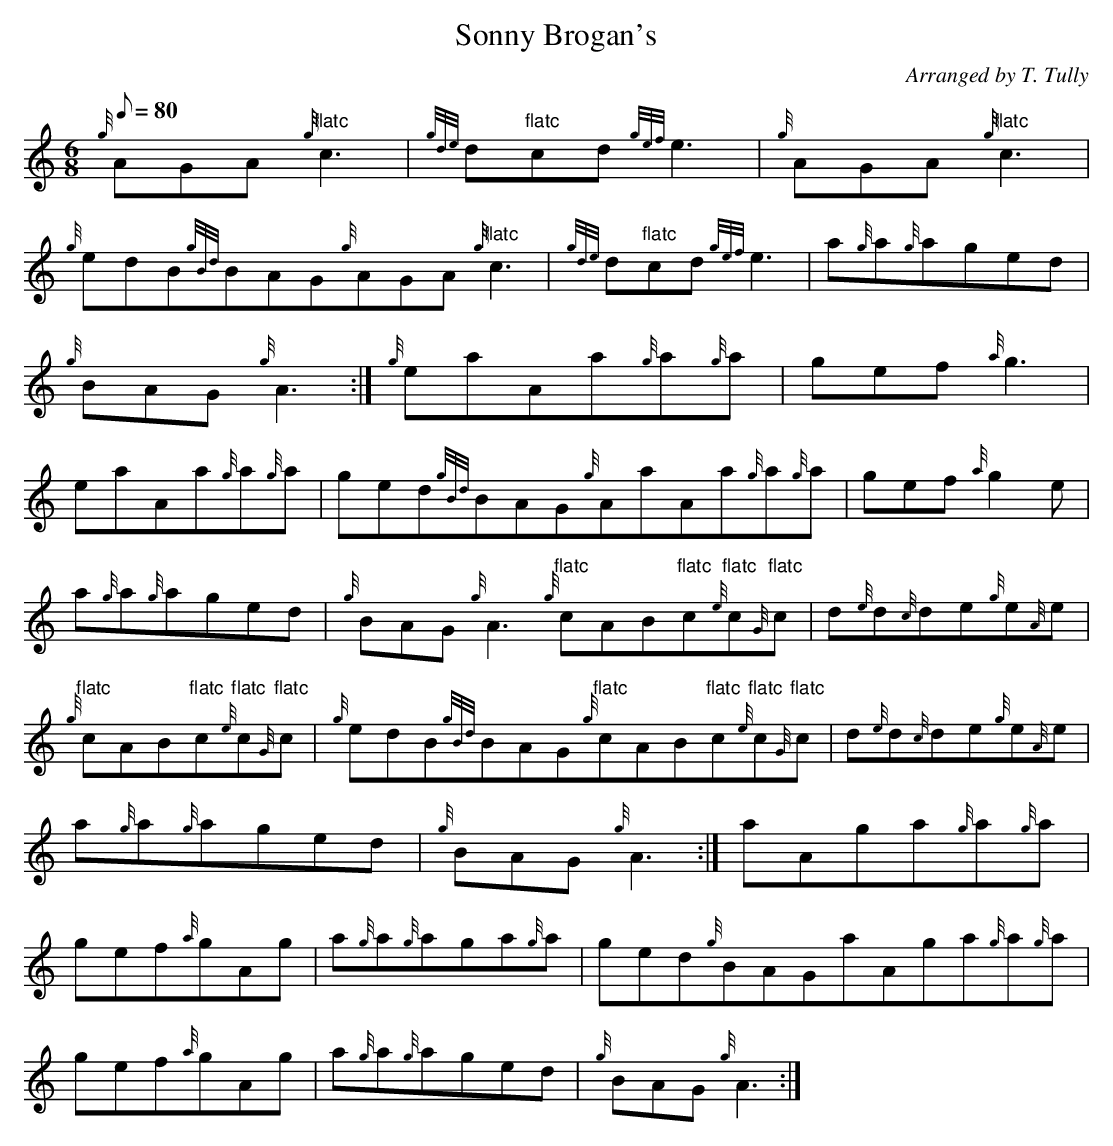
X:1
T:Sonny Brogan's
M:6/8
L:1/8
Q:80
C:Arranged by T. Tully
K:HP
{g}AGA{g}"flatc"c3 | \
{gde}d"flatc"cd{gef}e3 | \
{g}AGA{g}"flatc"c3 |
{g}edB{gBd}BAG{g}AGA{g}"flatc"c3 | \
{gde}d"flatc"cd{gef}e3 | \
a{g}a{g}aged |
{g}BAG{g}A3 :| \
{g}eaAa{g}a{g}a | \
gef{a}g3 |
eaAa{g}a{g}a | \
ged{gBd}BAG{g}AaAa{g}a{g}a | \
gef{a}g2e |
a{g}a{g}aged | \
{g}BAG{g}A3{g}"flatc"cAB"flatc"c{e}"flatc"c{G}"flatc"c | \
d{e}d{c}de{g}e{A}e |
{g}"flatc"cAB"flatc"c{e}"flatc"c{G}"flatc"c | \
{g}edB{gBd}BAG{g}"flatc"cAB"flatc"c{e}"flatc"c{G}"flatc"c | \
d{e}d{c}de{g}e{A}e |
a{g}a{g}aged | \
{g}BAG{g}A3 :| \
aAga{g}a{g}a |
gef{a}gAg | \
a{g}a{g}aga{g}a | \
ged{g}BAGaAga{g}a{g}a |
gef{a}gAg | \
a{g}a{g}aged | \
{g}BAG{g}A3 :|
